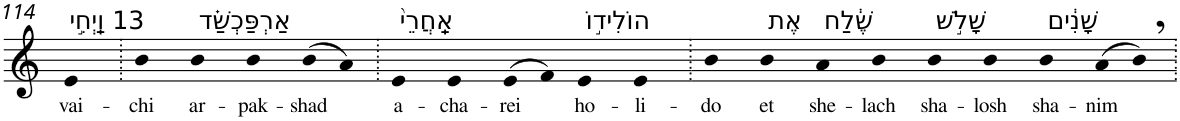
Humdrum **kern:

**kern	**text
*part1	*part1
*staff1	*staff1
*I"Piano	*
*I'Pno	*
!!LO:PB:g=z
*clefG2	*
*k[]	*
=114	=114
!LO:TX:a:t=13 וַֽיְחִ֣י	!
!	!LO:LY:b
4e	vai-
=115.	=115.
!	!LO:LY:b
4b	-chi
!LO:TX:a:t=אַרְפַּכְשַׁ֗ד	!
!	!LO:LY:b
4b	ar-
!	!LO:LY:b
4b	-pak-
!	!LO:LY:b
(>8b	-shad
8a)	.
=116.	=116.
!LO:TX:a:t=אַֽחֲרֵי֙	!
!	!LO:LY:b
4e	a-
!	!LO:LY:b
4e	-cha-
!	!LO:LY:b
(>8e	-rei
8f)	.
!LO:TX:a:t=הוֹלִיד֣וֹ	!
!	!LO:LY:b
4e	ho-
!	!LO:LY:b
4e	-li-
=117.	=117.
!	!LO:LY:b
4b	-do
!LO:TX:a:t=אֶת	!
!	!LO:LY:b
4b	et
!LO:TX:a:t=שֶׁ֔לַח	!
!	!LO:LY:b
4a	she-
!	!LO:LY:b
4b	-lach
!LO:TX:a:t=שָׁלֹ֣שׁ	!
!	!LO:LY:b
4b	sha-
!	!LO:LY:b
4b	-losh
!LO:TX:a:t=שָׁנִ֔ים	!
!	!LO:LY:b
4b	sha-
!	!LO:LY:b
(>8a	-nim
8b,)	.
=.	=.
*-	*-
